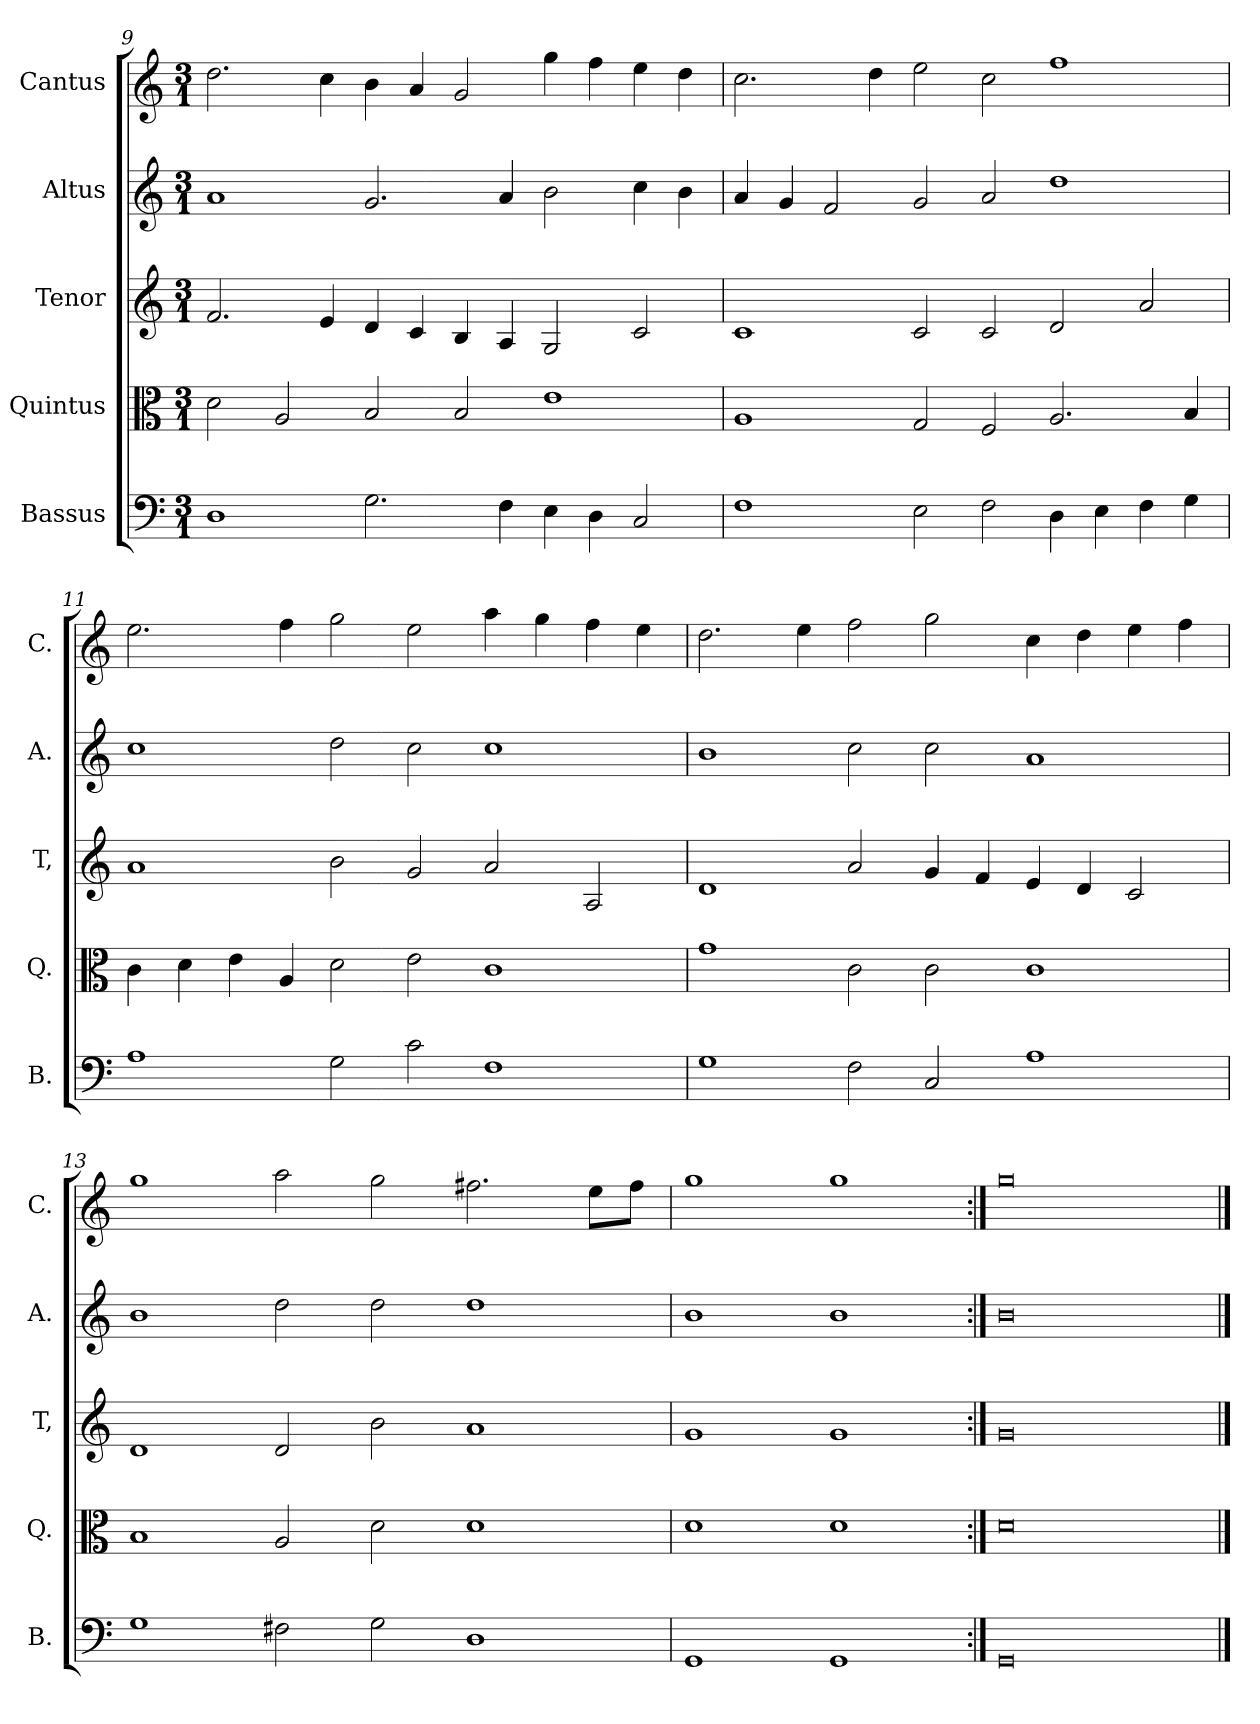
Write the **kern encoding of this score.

**kern	**kern	**kern	**kern	**kern
*part5	*part4	*part3	*part2	*part1
*staff5	*staff4	*staff3	*staff2	*staff1
*I"Bassus	*I"Quintus	*I"Tenor	*I"Altus	*I"Cantus
*I'B.	*I'Q.	*I'T,	*I'A.	*I'C.
*clefF4	*clefC3	*clefG2	*clefG2	*clefG2
*k[]	*k[]	*k[]	*k[]	*k[]
*M3/1	*M3/1	*M3/1	*M3/1	*M3/1
=9	=9	=9	=9	=9
1D	2d\	2.f/	1a	2.dd\
.	2A/	.	.	.
.	.	4e/	.	4cc\
2.G\	2B/	4d/	2.g/	4b\
.	.	4c/	.	4a/
.	2B/	4B/	.	2g/
4F\	.	4A/	4a/	.
4E\	1e	2G/	2b\	4gg\
4D\	.	.	.	4ff\
2C/	.	2c/	4cc\	4ee\
.	.	.	4b\	4dd\
=10	=10	=10	=10	=10
1F	1A	1c	4a/	2.cc\
.	.	.	4g/	.
.	.	.	2f/	.
.	.	.	.	4dd\
2E\	2G/	2c/	2g/	2ee\
2F\	2F/	2c/	2a/	2cc\
4D\	2.A/	2d/	1dd	1ff
4E\	.	.	.	.
4F\	.	2a/	.	.
4G\	4B/	.	.	.
!!LO:LB:g=z
=11	=11	=11	=11	=11
1A	4c\	1a	1cc	2.ee\
.	4d\	.	.	.
.	4e\	.	.	.
.	4A/	.	.	4ff\
2G\	2d\	2b\	2dd\	2gg\
2c\	2e\	2g/	2cc\	2ee\
1F	1c	2a/	1cc	4aa\
.	.	.	.	4gg\
.	.	2A/	.	4ff\
.	.	.	.	4ee\
=12	=12	=12	=12	=12
1G	1g	1d	1b	2.dd\
.	.	.	.	4ee\
2F\	2c\	2a/	2cc\	2ff\
2C/	2c\	4g/	2cc\	2gg\
.	.	4f/	.	.
1A	1c	4e/	1a	4cc\
.	.	4d/	.	4dd\
.	.	2c/	.	4ee\
.	.	.	.	4ff\
=13	=13	=13	=13	=13
1G	1B	1d	1b	1gg
2F#X\	2A/	2d/	2dd\	2aa\
2G\	2d\	2b\	2dd\	2gg\
1D	1d	1a	1dd	2.ff#X\
.	.	.	.	8ee\L
.	.	.	.	8ff#\J
=14	=14	=14	=14	=14
1GG	1d	1g	1b	1gg
1GG	1d	1g	1b	1gg
=15:|!	=15:|!	=15:|!	=15:|!	=15:|!
0GG	0d	0g	0b	0gg
==	==	==	==	==
*-	*-	*-	*-	*-
